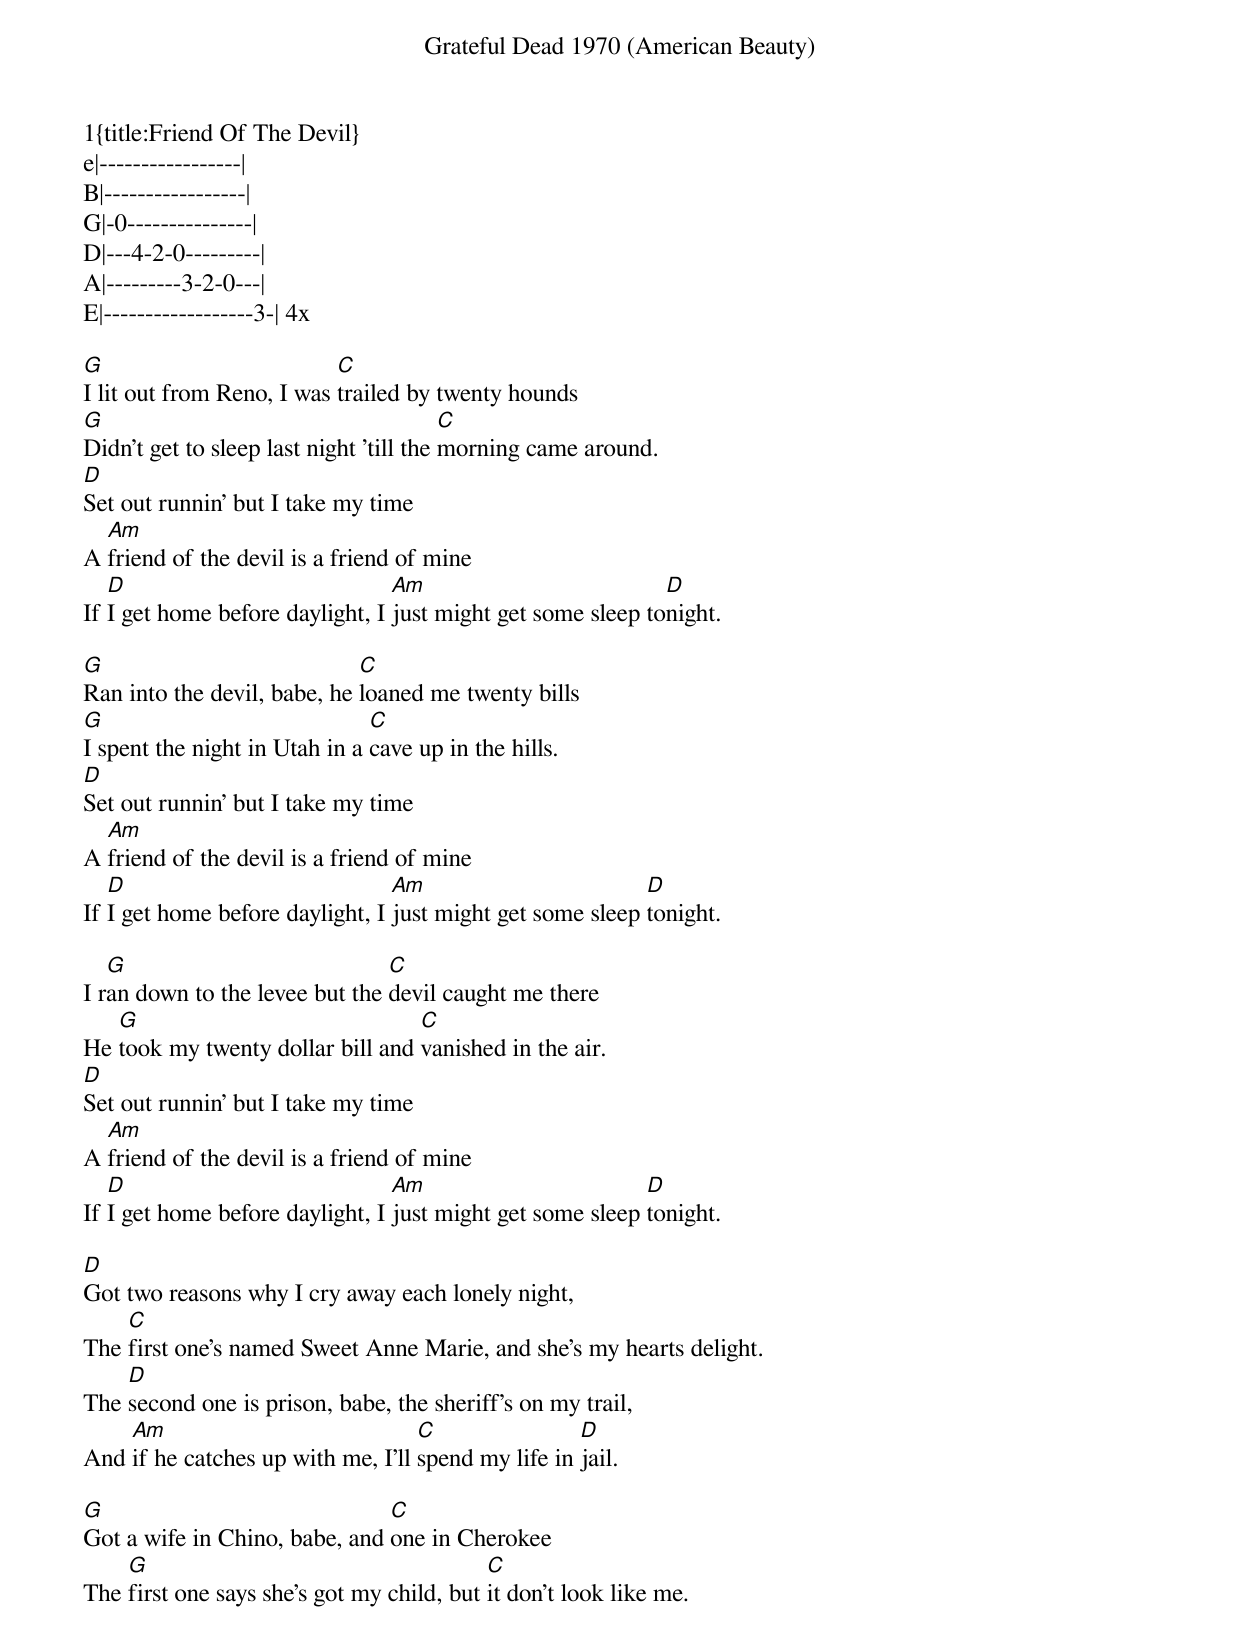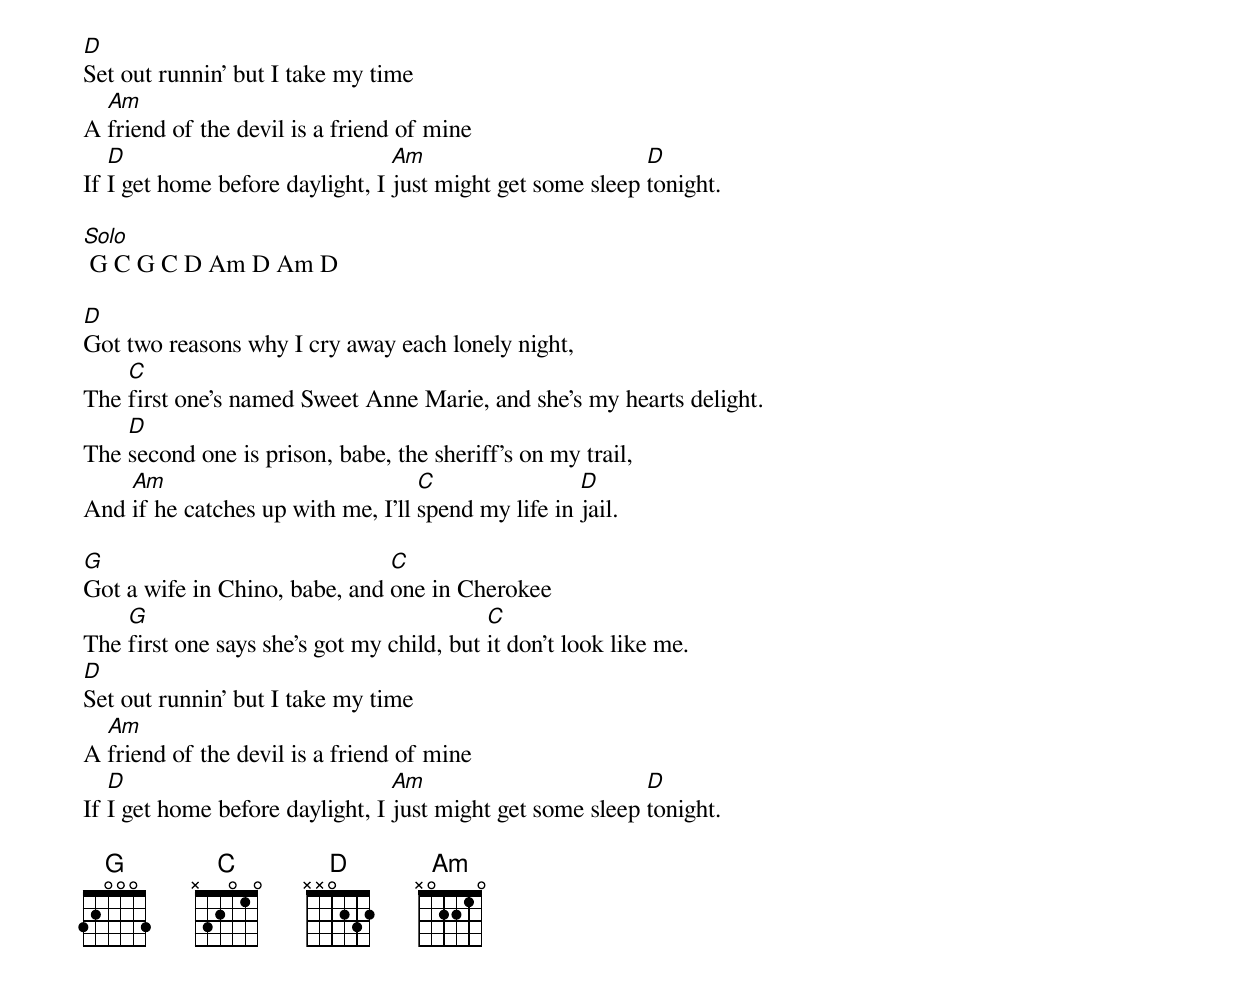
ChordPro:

1{title:Friend Of The Devil}
{subtitle: Grateful Dead 1970 (American Beauty)}
e|-----------------|
B|-----------------|
G|-0---------------|
D|---4-2-0---------|
A|---------3-2-0---|
E|------------------3-| 4x

[G]I lit out from Reno, I was [C]trailed by twenty hounds
[G]Didn't get to sleep last night 'till the [C]morning came around.
[D]Set out runnin' but I take my time
A [Am]friend of the devil is a friend of mine
If [D]I get home before daylight, I [Am]just might get some sleep to[D]night.

[G]Ran into the devil, babe, he [C]loaned me twenty bills
[G]I spent the night in Utah in a [C]cave up in the hills.
[D]Set out runnin' but I take my time
A [Am]friend of the devil is a friend of mine
If [D]I get home before daylight, I [Am]just might get some sleep [D]tonight.

I r[G]an down to the levee but the [C]devil caught me there
He [G]took my twenty dollar bill and [C]vanished in the air.
[D]Set out runnin' but I take my time
A [Am]friend of the devil is a friend of mine
If [D]I get home before daylight, I [Am]just might get some sleep [D]tonight.

[D]Got two reasons why I cry away each lonely night,
The [C]first one's named Sweet Anne Marie, and she's my hearts delight.
The [D]second one is prison, babe, the sheriff's on my trail,
And [Am]if he catches up with me, I'll [C]spend my life in [D]jail.

[G]Got a wife in Chino, babe, and [C]one in Cherokee
The [G]first one says she's got my child, but [C]it don't look like me.
[D]Set out runnin' but I take my time
A [Am]friend of the devil is a friend of mine
If [D]I get home before daylight, I [Am]just might get some sleep [D]tonight.

[Solo] G C G C D Am D Am D

[D]Got two reasons why I cry away each lonely night,
The [C]first one's named Sweet Anne Marie, and she's my hearts delight.
The [D]second one is prison, babe, the sheriff's on my trail,
And [Am]if he catches up with me, I'll [C]spend my life in [D]jail.

[G]Got a wife in Chino, babe, and [C]one in Cherokee
The [G]first one says she's got my child, but [C]it don't look like me.
[D]Set out runnin' but I take my time
A [Am]friend of the devil is a friend of mine
If [D]I get home before daylight, I [Am]just might get some sleep [D]tonight.

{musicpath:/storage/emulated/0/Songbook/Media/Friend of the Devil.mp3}
